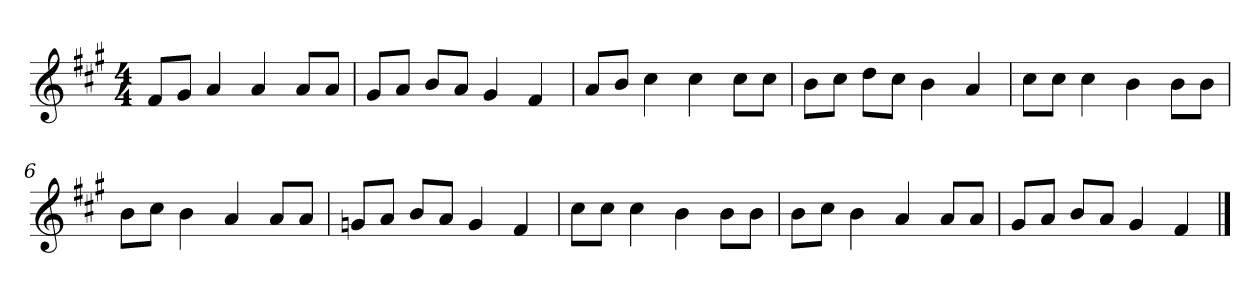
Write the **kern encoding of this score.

**kern
*part1
*staff1
*clefG2
*k[f#c#g#]
*f#:
*M4/4
=1
8f#/L
8g#/J
4a
4a
8a/L
8a/J
=2
8g#/L
8a/J
8b/L
8a/J
4g#
4f#
=3
8a/L
8b/J
4cc#
4cc#
8cc#\L
8cc#\J
=4
8b\L
8cc#\J
8dd\L
8cc#\J
4b
4a
=5
8cc#\L
8cc#\J
4cc#
4b
8b\L
8b\J
=6
8b\L
8cc#\J
4b
4a
8a/L
8a/J
=7
8gn/L
8a/J
8b/L
8a/J
4g
4f#
=8
8cc#\L
8cc#\J
4cc#
4b
8b\L
8b\J
=9
8b\L
8cc#\J
4b
4a
8a/L
8a/J
=10
8g#/L
8a/J
8b/L
8a/J
4g#
4f#
==
*-
